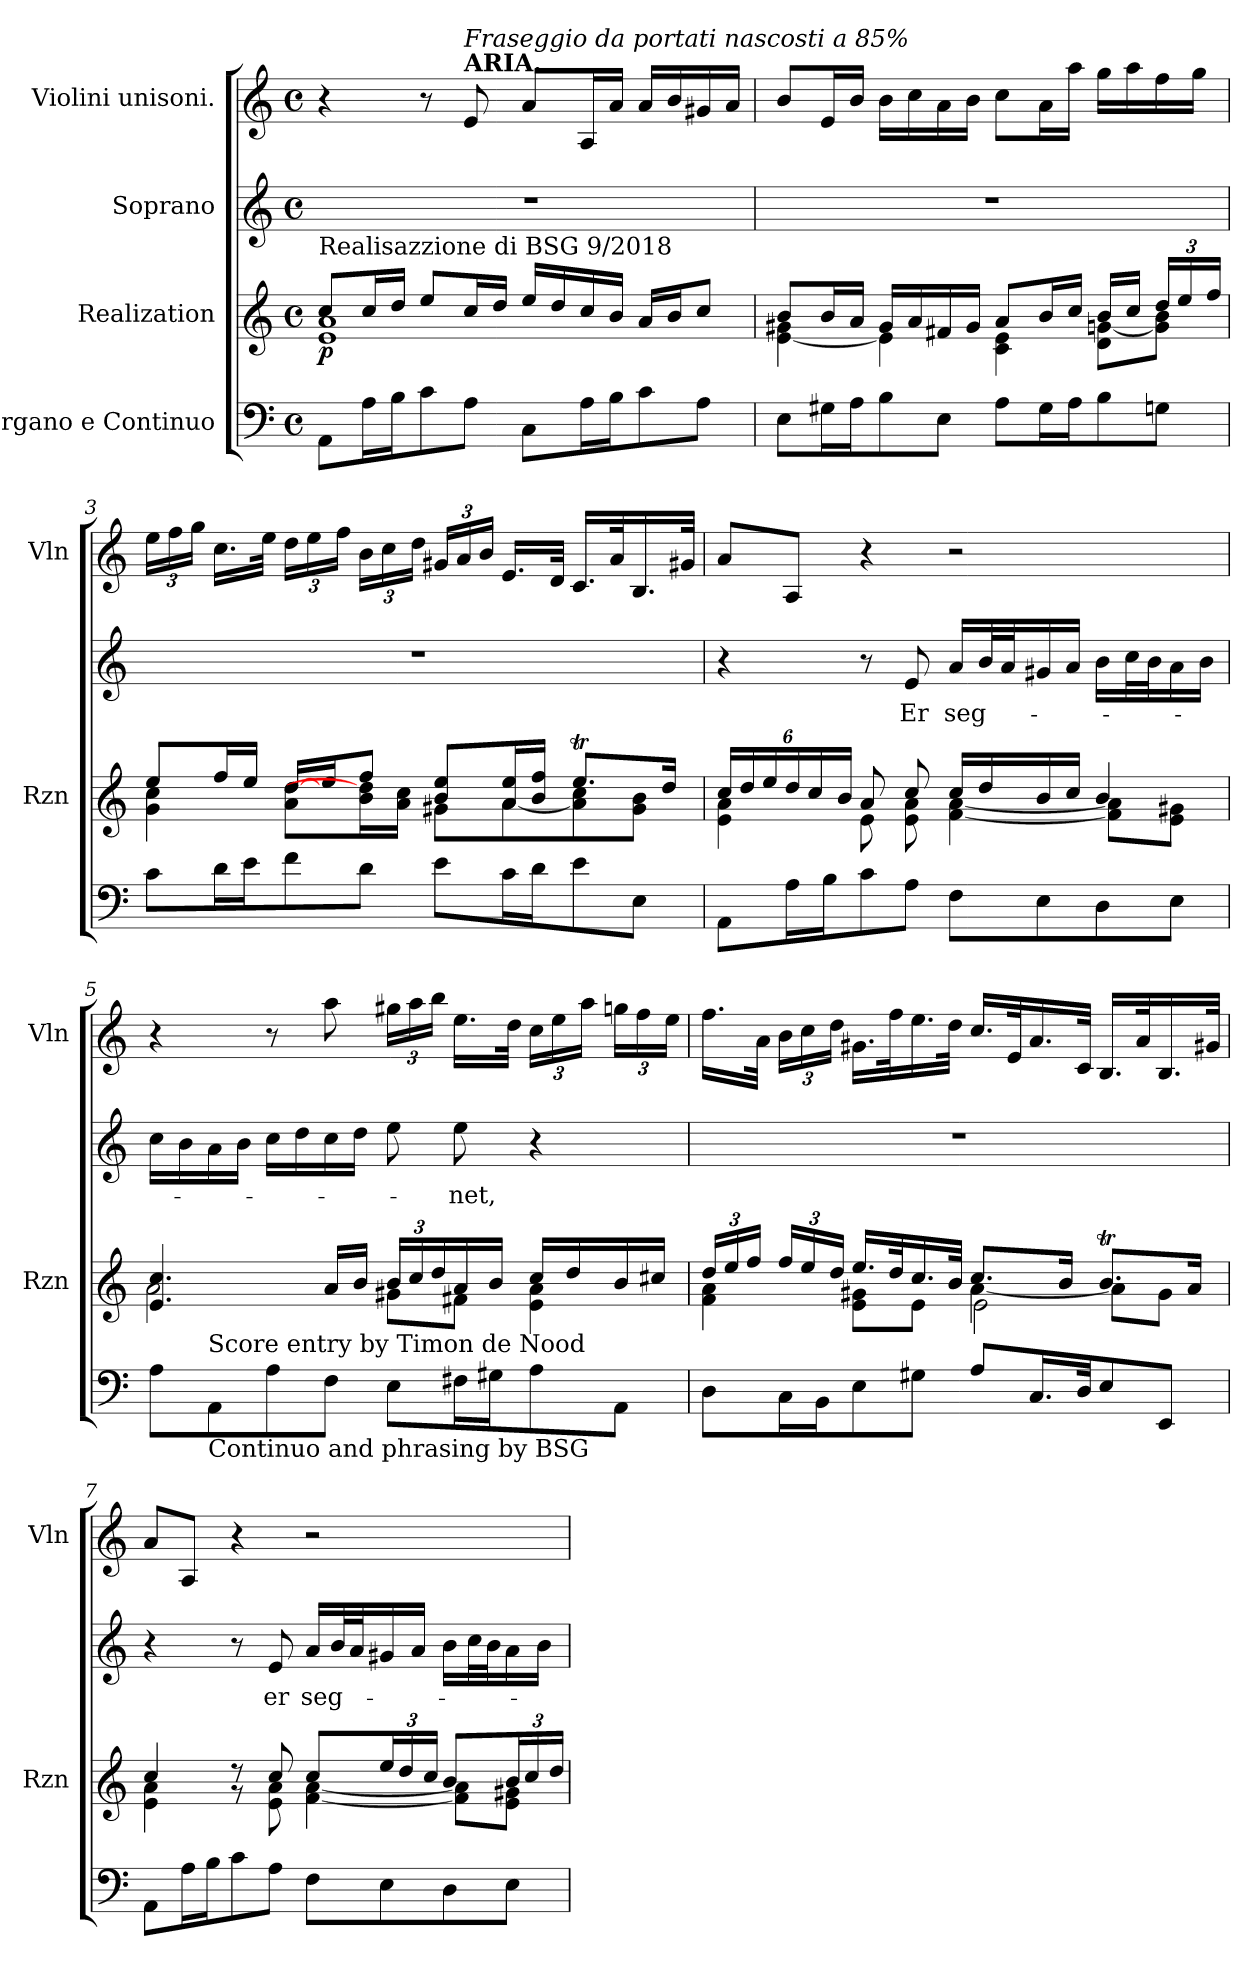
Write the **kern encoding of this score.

**kern	**kern	**dynam	**kern	**text	**kern
*part4	*part3	*part3	*part2	*part2	*part1
*staff4	*staff3	*staff3	*staff2	*staff2	*staff1
*I"Organo e Continuo	*I"Realization	*	*I"Soprano	*	*I"Violini unisoni.
*	*I'Rzn	*	*	*	*I'Vln
*clefF4	*clefG2	*	*clefG2	*	*clefG2
*k[]	*k[]	*	*k[]	*	*k[]
*M4/4	*M4/4	*	*M4/4	*	*M4/4
*met(c)	*met(c)	*	*met(c)	*	*met(c)
*MM60	*MM60	*	*MM60	*	*MM60
=1	=1	=1	=1	=1	=1
*	*^	*	*	*	*
!	!LO:TX:a:t=Realisazzione di BSG 9/2018	!	!	!	!	!
!	!	!	!LO:DY:b	!	!	!
8AA\L	8cc/L	1e 1a	p	1r	.	4r
16A\L	16cc/L	.	.	.	.	.
16B\J	16dd/JJ	.	.	.	.	.
8c\	8ee/L	.	.	.	.	8r
!	!	!	!	!	!	!LO:TX:a:B:t=ARIA.
!	!	!	!	!	!	!LO:TX:a:i:t=Fraseggio da portati nascosti a 85%
8A\J	16cc/L	.	.	.	.	8e/
.	16dd/JJ	.	.	.	.	.
8C\L	16ee/LL	.	.	.	.	8a/L
.	16dd/	.	.	.	.	.
16A\L	16cc/	.	.	.	.	16A/L
16B\J	16b/JJ	.	.	.	.	16a/JJ
8c\	16a/LL	.	.	.	.	16a/LL
.	16b/J	.	.	.	.	16b/
8A\J	8cc/J	.	.	.	.	16g#X/
.	.	.	.	.	.	16a/JJ
=2	=2	=2	=2	=2	=2	=2
8E\L	8b/L	[4e\ 4g#X\	.	1r	.	8b/L
16G#X\L	16b/L	.	.	.	.	16e/L
16A\J	16a/JJ	.	.	.	.	16b/JJ
8B\	16g#/LL	4e\]	.	.	.	16b\LL
.	16a/	.	.	.	.	16cc\
8E\J	16f#X/	.	.	.	.	16a\
.	16g#/JJ	.	.	.	.	16b\JJ
8A\L	8a/L	4c\ 4e\	.	.	.	8cc\L
16G#\L	16b/L	.	.	.	.	16a\L
16A\J	16cc/JJ	.	.	.	.	16aa\JJ
8B\	16b/LL	8d\ [8gn\L	.	.	.	16gg\LL
.	16cc/JJ	.	.	.	.	16aa\
*	*Xbrackettup	*	*	*	*	*
8Gn\J	24dd/LL	8g\] 8b\J	.	.	.	16ff\
.	24ee/	.	.	.	.	.
.	.	.	.	.	.	16gg\JJ
.	24ff/JJ	.	.	.	.	.
!!LO:LB:g=z
=3	=3	=3	=3	=3	=3	=3
*	*	*	*	*	*	*Xbrackettup
8c\L	8ee/L	4g\ 4cc\	.	1r	.	24ee\LL
.	.	.	.	.	.	24ff\
.	.	.	.	.	.	24gg\JJ
16d\L	16ff/L	.	.	.	.	16.cc\LL
16e\J	16ee/JJ	.	.	.	.	.
.	.	.	.	.	.	32ee\JJk
8f\	[16dd/LL	8a\ 8dd\L	.	.	.	24dd\LL
.	.	.	.	.	.	24ee\
.	16ee/J	.	.	.	.	.
.	.	.	.	.	.	24ff\JJ
8d\J	8ff/J	16b\ 16dd\]L	.	.	.	24b\LL
.	.	.	.	.	.	24cc\
.	.	16a\ 16cc\JJ	.	.	.	.
.	.	.	.	.	.	24dd\JJ
8e\L	8b/ 8ee/L	8g#X\L	.	.	.	24g#X/LL
.	.	.	.	.	.	24a/
.	.	.	.	.	.	24b/JJ
16c\L	16a/ 16ee/L	[8a\	.	.	.	16.e/LL
16d\J	16b/ 16ff/JJ	.	.	.	.	.
.	.	.	.	.	.	32d/JJk
8e\	8.eet/L	8a\] 8cc\	.	.	.	16.c/LL
.	.	.	.	.	.	32a/K
8E\J	.	8g#\ 8b\J	.	.	.	16.B/
.	16dd/Jk	.	.	.	.	.
.	.	.	.	.	.	32g#X/JJk
=4	=4	=4	=4	=4	=4	=4
8AA\L	24cc/LL	4e\ 4a\	.	4r	.	8a/L
.	24dd/	.	.	.	.	.
.	24ee/	.	.	.	.	.
16A\L	24dd/	.	.	.	.	8A/J
.	24cc/	.	.	.	.	.
16B\J	.	.	.	.	.	.
.	24b/JJ	.	.	.	.	.
8c\	8a/	8e\	.	8r	.	4r
!	!	!	!	!	!LO:LY:b	!
8A\J	8cc/	8e\ 8a\	.	8e/	Er	.
!	!	!	!	!	!LO:LY:b	!
8F\L	16cc/LL	[4f\ [4a\	.	16a/LL	seg-	2r
.	16dd/	.	.	32b/L	.	.
.	.	.	.	32a/J	.	.
8E\	16b/	.	.	16g#X/	.	.
.	16cc/JJ	.	.	16a/JJ	.	.
8D\	4b/	8f\] 8a\]L	.	16b\LL	.	.
.	.	.	.	32cc\L	.	.
.	.	.	.	32b\J	.	.
8E\J	.	8e\ 8g#X\J	.	16a\	.	.
.	.	.	.	16b\JJ	.	.
!!LO:LB:g=z
=5	=5	=5	=5	=5	=5	=5
8A\L	4.e/ 4.cc/	2a\	.	16cc\LL	.	4r
.	.	.	.	16b\	.	.
!LO:TX:a:t=Score entry by Timon de Nood	!	!	!	!	!	!
!LO:TX:b:t=Continuo and phrasing by BSG	!	!	!	!	!	!
8AA\	.	.	.	16a\	.	.
.	.	.	.	16b\JJ	.	.
8A\	.	.	.	16cc\LL	.	8r
.	.	.	.	16dd\	.	.
8F\J	16a/LL	.	.	16cc\	.	8aa\
.	16b/JJ	.	.	16dd\JJ	.	.
8E\L	24b/LL	8g#X\L	.	8ee\	.	24gg#X\LL
.	24cc/	.	.	.	.	24aa\
.	24dd/	.	.	.	.	24bb\JJ
!	!	!	!	!	!LO:LY:b	!
16F#X\L	16a/	8f#X\J	.	8ee\	net,	16.ee\LL
16G#X\J	16b/JJ	.	.	.	.	.
.	.	.	.	.	.	32dd\JJk
8A\	16cc/LL	4e\ 4a\	.	4r	.	24cc\LL
.	.	.	.	.	.	24ee\
.	16dd/	.	.	.	.	.
.	.	.	.	.	.	24aa\JJ
8AA\J	16b/	.	.	.	.	24ggn\LL
.	.	.	.	.	.	24ff\
.	16cc#X/JJ	.	.	.	.	.
.	.	.	.	.	.	24ee\JJ
=6	=6	=6	=6	=6	=6	=6
*	*	*^	*	*	*	*
8D\L	24dd/LL	4f\ 4a\	2ryy	.	1r	.	16.ff\LL
.	24ee/	.	.	.	.	.	.
.	24ff/JJ	.	.	.	.	.	.
.	.	.	.	.	.	.	32a\JJk
16C\L	24ff/LL	.	.	.	.	.	24b\LL
.	24ee/	.	.	.	.	.	24cc\
16BB\J	.	.	.	.	.	.	.
.	24dd/JJ	.	.	.	.	.	24dd\JJ
8E\	16.ee/LL	8e\ 8g#X\L	.	.	.	.	16.g#X\LL
.	32dd/K	.	.	.	.	.	32ff\K
8G#X\J	16.cc/	8e\J	.	.	.	.	16.ee\
.	32b/JJk	.	.	.	.	.	32dd\JJk
8A/L	8.cc/L	[4a\	2e\	.	.	.	16.cc/LL
.	.	.	.	.	.	.	32e/K
16.C/L	.	.	.	.	.	.	16.a/
.	16b/Jk	.	.	.	.	.	.
32D/JK	.	.	.	.	.	.	32c/JJk
8E/	8.bt/L	8a\L]	.	.	.	.	16.B/LL
.	.	.	.	.	.	.	32a/K
8EE/J	.	8g#\J	.	.	.	.	16.B/
.	16a/Jk	.	.	.	.	.	.
.	.	.	.	.	.	.	32g#X/JJk
*	*	*v	*v	*	*	*	*
!!LO:PB:g=z
=7	=7	=7	=7	=7	=7	=7
8AA\L	4cc/	4e\ 4a\	.	4r	.	8a/L
16A\L	.	.	.	.	.	8A/J
16B\J	.	.	.	.	.	.
8c\	8r	8r	.	8r	.	4r
!	!	!	!	!	!LO:LY:b	!
8A\J	8cc/	8e\ 8a\	.	8e/	er	.
!	!	!	!	!	!LO:LY:b	!
8F\L	8cc/L	[4f\ [4a\	.	16a/LL	seg-	2r
.	.	.	.	32b/L	.	.
.	.	.	.	32a/J	.	.
8E\	24ee/L	.	.	16g#X/	.	.
.	24dd/	.	.	.	.	.
.	.	.	.	16a/JJ	.	.
.	24cc/JJ	.	.	.	.	.
8D\	8b/L	8f\] 8a\]L	.	16b\LL	.	.
.	.	.	.	32cc\L	.	.
.	.	.	.	32b\J	.	.
8E\J	24b/L	8e\ 8g#X\J	.	16a\	.	.
.	24cc/	.	.	.	.	.
.	.	.	.	16b\JJ	.	.
.	24dd/JJ	.	.	.	.	.
*	*v	*v	*	*	*	*
=	=	=	=	=	=
*-	*-	*-	*-	*-	*-
